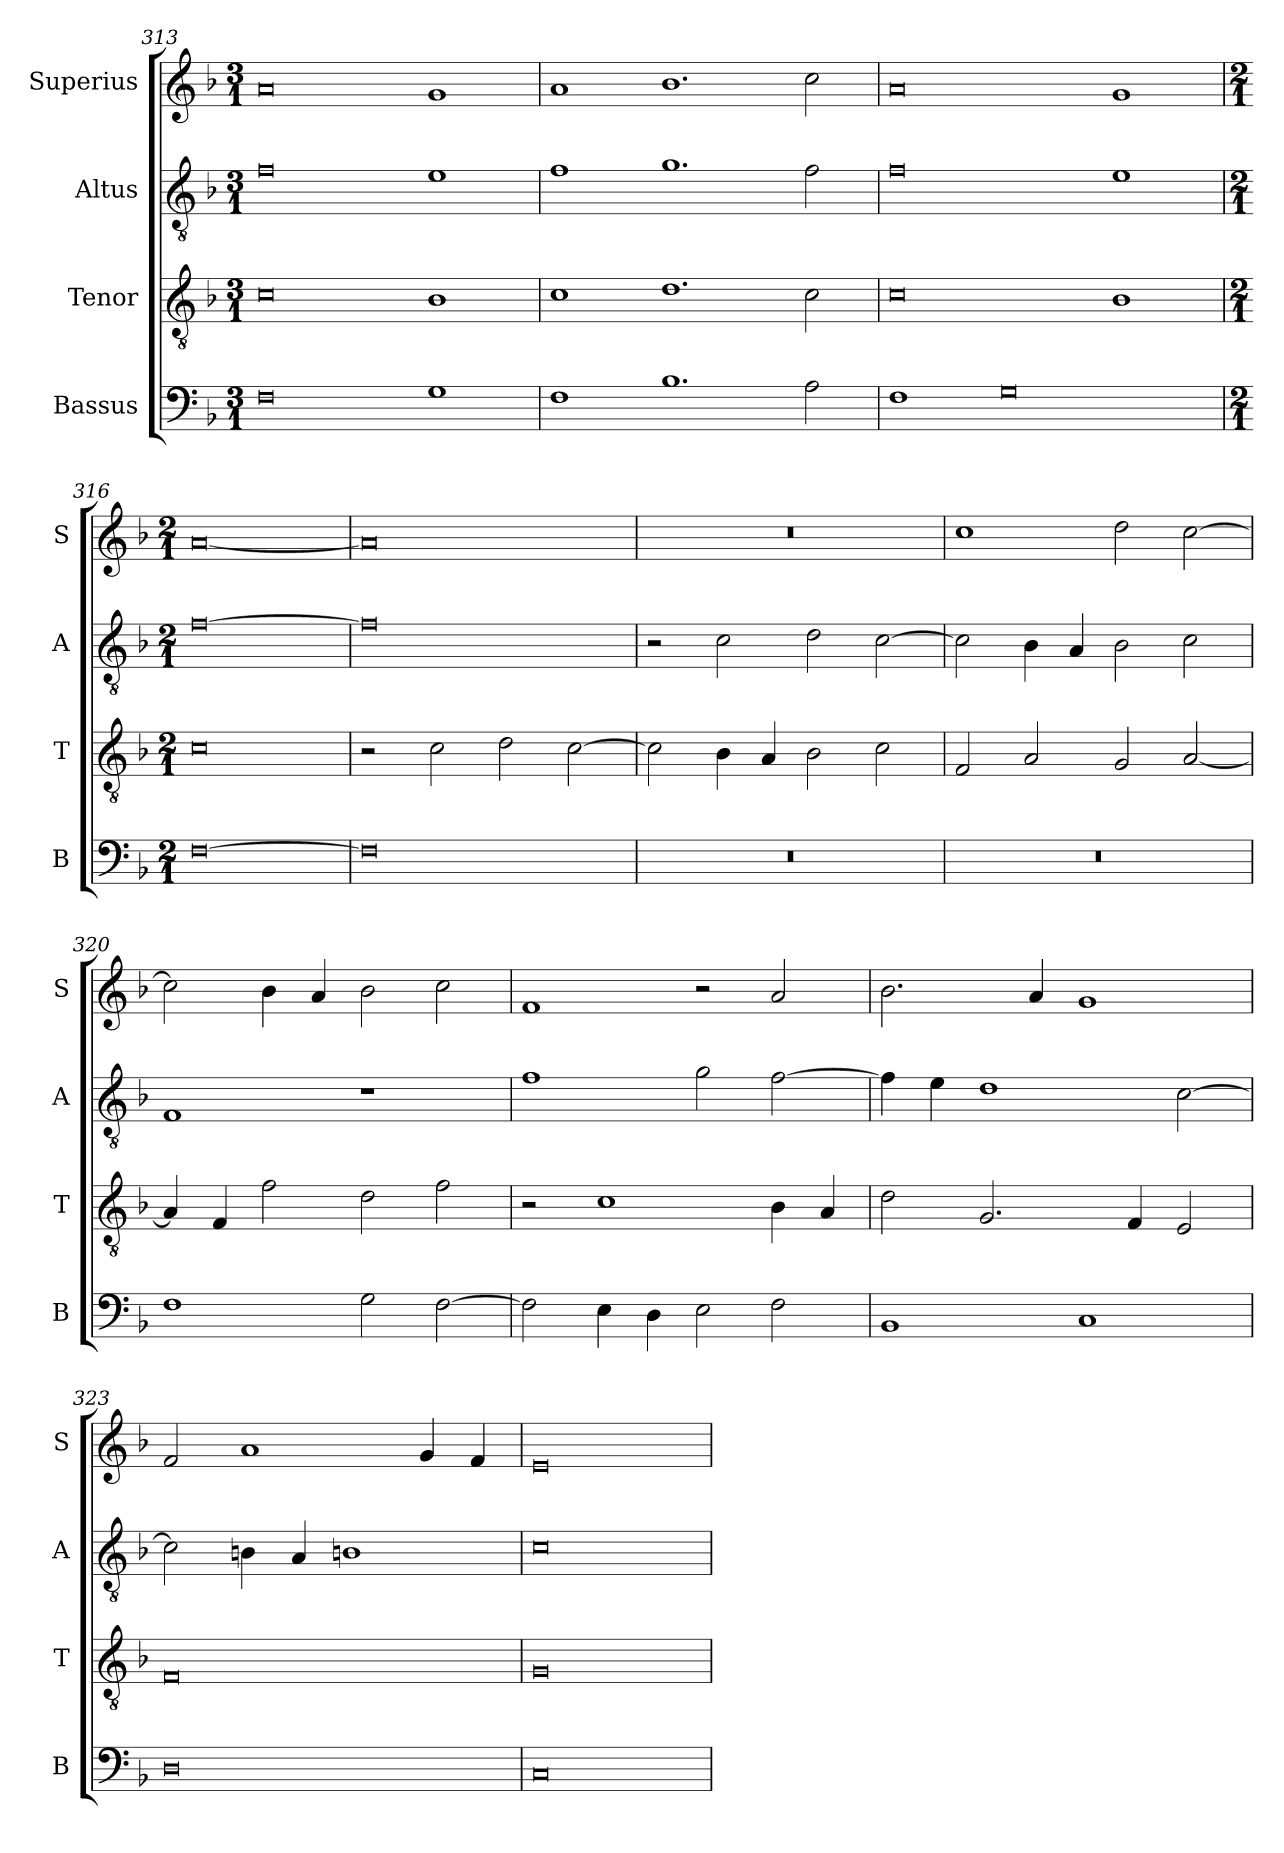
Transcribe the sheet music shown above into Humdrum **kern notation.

**kern	**kern	**kern	**kern
*part4	*part3	*part2	*part1
*staff4	*staff3	*staff2	*staff1
*I"Bassus	*I"Tenor	*I"Altus	*I"Superius
*I'B	*I'T	*I'A	*I'S
*clefF4	*clefGv2	*clefGv2	*clefG2
*k[b-]	*k[b-]	*k[b-]	*k[b-]
*M3/1	*M3/1	*M3/1	*M3/1
=313	=313	=313	=313
0F	0c	0f	0a
1G	1B-	1e	1g
=314	=314	=314	=314
1F	1c	1f	1a
1.B-	1.d	1.g	1.b-
2A\	2c\	2f\	2cc\
=315	=315	=315	=315
1F	0c	0f	0a
0G	.	.	.
.	1B-	1e	1g
=316	=316	=316	=316
*M2/1	*M2/1	*M2/1	*M2/1
[0F	0c	[0f	[0a
=317	=317	=317	=317
0F]	2r	0f]	0a]
.	2c\	.	.
.	2d\	.	.
.	[2c\	.	.
=318	=318	=318	=318
0r	2c\]	2r	0r
.	4B-\	2c\	.
.	4A/	.	.
.	2B-\	2d\	.
.	2c\	[2c\	.
=319	=319	=319	=319
0r	2F/	2c\]	1cc
.	2A/	4B-\	.
.	.	4A/	.
.	2G/	2B-\	2dd\
.	[2A/	2c\	[2cc\
=320	=320	=320	=320
1F	4A/]	1F	2cc\]
.	4F/	.	.
.	2f\	.	4b-\
.	.	.	4a/
2G\	2d\	1r	2b-\
[2F\	2f\	.	2cc\
=321	=321	=321	=321
2F\]	2r	1f	1f
4E\	1c	.	.
4D\	.	.	.
2E\	.	2g\	2r
2F\	4B-\	[2f\	2a/
.	4A/	.	.
=322	=322	=322	=322
1BB-	2d\	4f\]	2.b-\
.	.	4e\	.
.	2.G/	1d	.
.	.	.	4a/
1C	.	.	1g
.	4F/	.	.
.	2E/	[2c\	.
=323	=323	=323	=323
0D	0F	2c\]	2f/
.	.	4Bn\	1a
.	.	4A/	.
.	.	1Bn	.
.	.	.	4g/
.	.	.	4f/
=324	=324	=324	=324
0C	0G	0c	0e
=	=	=	=
*-	*-	*-	*-
